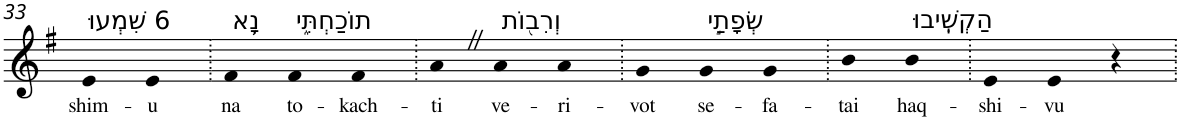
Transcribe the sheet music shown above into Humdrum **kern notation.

**kern	**text
*part1	*part1
*staff1	*staff1
*I"Piano	*
*I'Pno	*
!!LO:PB:g=z
*clefG2	*
*k[f#]	*
*G:	*
=33	=33
!LO:TX:a:t=6 שִׁמְעוּ	!
!	!LO:LY:b
4e	shim-
!	!LO:LY:b
4e	-u
=34.	=34.
!LO:TX:a:t=נָ֥א	!
!	!LO:LY:b
4f#	na
!LO:TX:a:t=תוֹכַחְתִּ֑י	!
!	!LO:LY:b
4f#	to-
!	!LO:LY:b
4f#	-kach-
=35.	=35.
!	!LO:LY:b
4aZ	-ti
!LO:TX:a:t=וְרִב֖וֹת	!
!	!LO:LY:b
4a	ve-
!	!LO:LY:b
4a	-ri-
=36.	=36.
!	!LO:LY:b
4g	-vot
!LO:TX:a:t=שְׂפָתַ֣י	!
!	!LO:LY:b
4g	se-
!	!LO:LY:b
4g	-fa-
=37.	=37.
!	!LO:LY:b
4b	-tai
!LO:TX:a:t=הַקְשִֽׁיבוּ	!
!	!LO:LY:b
4b	haq-
=38.	=38.
!	!LO:LY:b
4e	-shi-
!	!LO:LY:b
4e	-vu
4r	.
=.	=.
*-	*-
